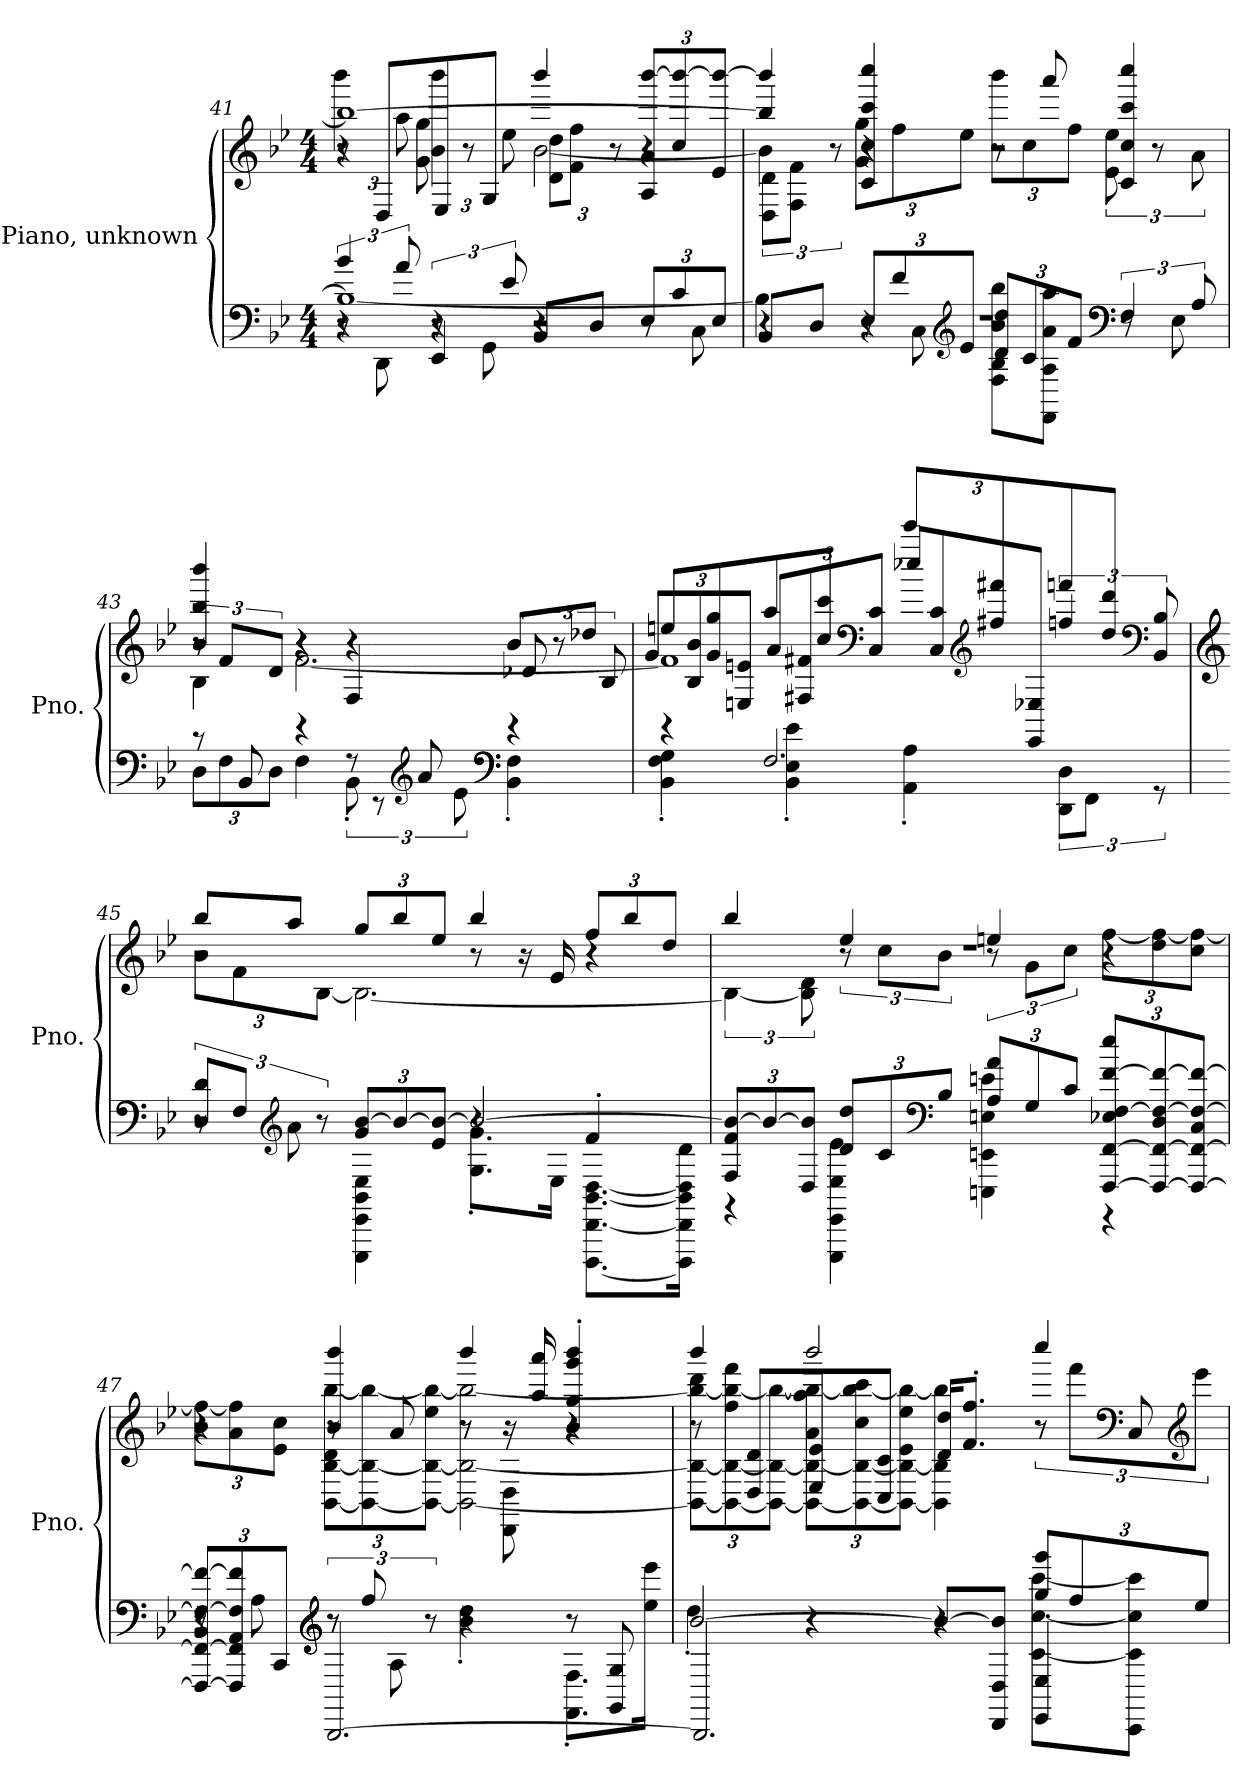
**kern	**kern
*part1	*part1
*staff2	*staff1
*I"Piano, unknown	*
*I'Pno.	*
*clefF4	*clefG2
*k[b-e-]	*k[b-e-]
*M4/4	*M4/4
=41	=41
*^	*^
*	*^	*	*^
*	*	*^	*	*	*^
4b-/	8r	6r	1B-_	1bb-_	4bbb-\	8r	6r
.	8DD\	.	.	.	.	8D/L	.
.	.	12a/	.	.	.	.	12aa\
4r	8r	6EE-/	.	.	4b-\ 4bbb-\	8E-/	12g\ 12gg\
.	.	.	.	.	.	.	12r
.	8GG\	.	.	.	.	8G/J	.
.	.	12e-/	.	.	.	.	12ee-\
2r	4r	8BB-/L	.	.	[2b-\	4bbb-/	12d\ 12dd\L
.	.	.	.	.	.	.	12f\ 12ff\J
.	.	8D/J	.	.	.	.	.
.	.	.	.	.	.	.	12r
*	*	*Xbrackettup	*	*	*	*Xbrackettup	*
.	8r	12E-/L	.	.	.	12A/ 12a/ [12bbb-/L	4r
.	.	12c/	.	.	.	12cc/ 12bbb-/_	.
.	8C\	.	.	.	.	.	.
.	.	12E-/J	.	.	.	12e-/ 12bbb-/_J	.
!!LO:LB:g=z	!!	!!	!!
=42	=42	=42	=42	=42	=42	=42	=42
*	*	*	*	*	*	*	*brackettup
1r	4r	8BB-/L	4B-\]	4bb-/]	4b-\]	4bbb-/]	12D\ 12d\L
.	.	.	.	.	.	.	12F\ 12f\J
.	.	8D/J	.	.	.	.	.
.	.	.	.	.	.	.	12r
*	*	*	*	*	*	*	*Xbrackettup
.	8r	12E-/L	4r	4r	4r	4c/ 4cc/ 4ccc/ 4cccc/	12g\ 12gg\L
.	.	12f/	.	.	.	.	12ff\
.	8C\	.	.	.	.	.	.
*clefG2	*	*	*	*	*	*	*
.	.	12e-/J	.	.	.	.	12ee-\J
.	8F\ 8B-\ 8b-\ 8bb-\L	12d/ 12dd/L	2r	2r	2r	8r	12bbb-\L
.	.	12c/	.	.	.	.	12cc\
.	8FF\ 8A\ 8a\ 8aa\J	.	.	.	.	8aaa/	.
.	.	12f/J	.	.	.	.	12ff\J
*clefF4	*	*	*	*	*	*	*
*	*	*brackettup	*	*	*	*	*brackettup
.	8r	6F/	.	.	.	4c/ 4cc/ 4ccc/ 4cccc/	12e-\ 12ee-\
.	.	.	.	.	.	.	12r
.	8E-\	.	.	.	.	.	.
.	.	12A/	.	.	.	.	12a\
*	*v	*v	*v	*	*	*	*
*	*	*v	*v	*v	*v
=43	=43	=43
*	*Xbrackettup	*
*	*	*^
*	*	*	*^
8r	12D\L	4b-/ 4bb-/ 4bbb-/	4B-\	12r
.	12F\	.	.	12f/L
8BB-/	.	.	.	.
.	12D\J	.	.	12d/J
4r	4F\	4r	[2.f\	4r
*	*brackettup	*	*	*
8r	12BB-'\	4r	.	4F/
.	12r	.	.	.
*clefG2	*	*	*	*
8a/	.	.	.	.
.	12e-\	.	.	.
*clefF4	*	*	*	*
4r	4BB-\' 4F\'	8b-/L	.	12d-X/
.	.	.	.	12r
.	.	8dd-X/J	.	.
.	.	.	.	12B-/
!!LO:LB:g=z	!!	!!
=44	=44	=44	=44	=44
*	*	*	*	*Xbrackettup
4r	4BB-\' 4F\' 4G\'	8een/L	1f]	12g/L
.	.	.	.	12B-/ 12b-/
.	.	8g/ 8gg/	.	.
.	.	.	.	12En/ 12en/J
2.F/	4BB-\' 4E-\' 4e-\'	8aa/	.	12a/L
.	.	.	.	12F#X/ 12f#X/
.	.	8cc/ 8ccc/J	.	.
*	*	*clefF4	*	*
.	.	.	.	12C/ 12c/J
.	4AA\' 4A\'	8eee-/L	.	12ee-X/L
.	.	.	.	12C/ 12c/
*	*	*clefG2	*	*
.	.	8ff#X/ 8fff#X/	.	.
.	.	.	.	12EE-/ 12E-X/J
*	*	*	*	*brackettup
.	12DD\ 12D\L	8fffn/	.	6ffn/
.	12FF\J	.	.	.
.	.	8dd/ 8ddd/J	.	.
*	*	*clefF4	*	*
.	12r	.	.	12BB-/ 12B-/
*v	*v	*	*	*
!!LO:LB:g=z	!!	!!
=45	=45	=45	=45
*	*clefG2	*	*
*^	*	*	*
*	*^	*	*	*
*	*	*	*	*Xbrackettup	*
12D/ 12d/L	8r	2r	2r	12b-\L	8bb-/L
12F/J	.	.	.	12f\	.
*clefG2	*	*	*	*	*
.	8a\	.	.	.	8aa/J
12r	.	.	.	[12B-\J	.
*Xbrackettup	*	*	*	*	*
12g/ [12b-/L	4EEE-\ 4EE-\ 4BB-\ 4E-\	.	.	2.B-\_	12gg/L
12b-/_	.	.	.	.	12bb-/
12e-/ 12b-/_J	.	.	.	.	12ee-/J
2b-/_	8.G\' 8.g\'L	4r	4bb-/	.	8r
.	.	.	.	.	16r
.	16E-\Jk	.	.	.	16e-/
.	[8.DDD\ [8.DD\ [8.BB-\ [8.D\L	4f'/	4r	.	12ff/L
.	.	.	.	.	12bb-/
.	.	.	.	.	12dd/J
.	16DDD\] 16DD\] 16BB-\] 16D\] 16d\Jk	.	.	.	.
*	*v	*v	*	*	*
=46	=46	=46	=46	=46
*	*	*	*brackettup	*
12F/ 12f/ 12b-/_L	4r	1r	6B-\_	4bb-/
12b-/_	.	.	.	.
12D/ 12b-/]J	.	.	12B-\] 12d\	.
12d/ 12dd/L	4EEE-\ 4EE-\ 4E-\ 4e-\	.	12r	4ee-/
12c/	.	.	12cc\L	.
*clefF4	*	*	*	*
12B-/J	.	.	12b-\J	.
12A/ 12a/L	4EEEn\ 4EEn\ 4En\ 4en\	.	12r	4een/
12G/	.	.	12g\L	.
12c/J	.	.	12cc\J	.
*	*	*	*Xbrackettup	*
[12FFF/ [12FF/ 12E-X/ [12F/ [12f/ 12ee-/L	4r	.	[12ff\L	4r
12FFF/_ 12FF/_ 12D/ 12F/_ 12f/_	.	.	12dd\ 12ff\_	.
12FFF/_ 12FF/_ 12C/ 12F/_ 12f/_J	.	.	12cc\ 12ff\_J	.
!!LO:PB:g=z
=47	=47	=47	=47	=47
*	*^	*	*	*^
12FFF/_ 12FF/_ 12BB-/ 12F/_ 12f/_L	8r	4r	4r	12b-\ 12ff\_L	4r	2r
12FFF/] 12FF/] 12AA/ 12F/] 12f/]	.	.	.	12a\ 12ff\]	.	.
.	8A\	.	.	.	.	.
12CC/J	.	.	.	12e-\ 12cc\J	.	.
*clefG2	*	*	*	*	*	*
*brackettup	*	*	*	*	*	*
12r	8r	[2.BBB-/	4b-/ 4bbb-/	[12BB-\ [12B-\ 12d\ [12bb-\L	8r	.
12ff/	.	.	.	12BB-\_ 12B-\_ 12bb-\_	.	.
.	8A\	.	.	.	8a/	.
12r	.	.	.	12BB-\_ 12B-\_ 12ee-\ 12bb-\_J	.	.
4r	4b-\' 4dd\'	.	4bbb-/	2BB-\_ 2B-\_ 2bb-\_	8r	8r
.	.	.	.	.	16r	8DD\ 8D\
.	.	.	.	.	16aa/ 16aaa/	.
8r	8.FF\' 8.F\'L	.	4r	.	4b-/' 4gg/' 4ggg/' 4bbb-/'	4r
8GG/ 8G/	.	.	.	.	.	.
.	16ee-\ 16eee-\Jk	.	.	.	.	.
*	*	*	*	*	*v	*v
!!LO:LB:g=z
=48	=48	=48	=48	=48	=48
[2b-/	4dd'\	2.BBB-/]	4bbb-/	12BB-\_ 12B-\_ 12bb-\_ 12ddd\L	8r
.	.	.	.	12BB-\_ 12B-\_ 12ff\ 12bb-\_ 12fff\	.
.	.	.	.	.	8D/ 8d/L
.	.	.	.	12BB-\_ 12B-\_ 12bb-\_J	.
.	4r	.	2bbb-/	12BB-\_ 12B-\_ 12a\ 12aa\ 12bb-\_L	8E-/ 8e-/
.	.	.	.	12BB-\_ 12B-\_ 12cc\ 12bb-\_ 12ccc\	.
.	.	.	.	.	8C/ 8c/J
.	.	.	.	12BB-\_ 12B-\_ 12e-\ 12ee-\ 12bb-\_J	.
8b-/L_	4r	.	.	4BB-\] 4B-\] 4bb-\]	16d/ 16dd/KL
.	.	.	.	.	8.f/' 8.ff/'J
8DD/ 8D/ 8b-/]J	.	.	.	.	.
*Xbrackettup	*	*	*	*brackettup	*
12gg/ 12ggg/L	[8c\ [8cc\ [8ccc\L	4EE-/' 4E-/'	4cccc/	12r	8r
12ff/	.	.	.	12fff\L	.
*	*	*	*clefF4	*	*
.	8CC\ 8c\] 8cc\] 8ccc\]J	.	.	.	8C/
*	*	*	*clefG2	*	*
12ee-/J	.	.	.	12eee-\J	.
*v	*v	*v	*	*	*
*	*v	*v	*v
=	=
*-	*-
